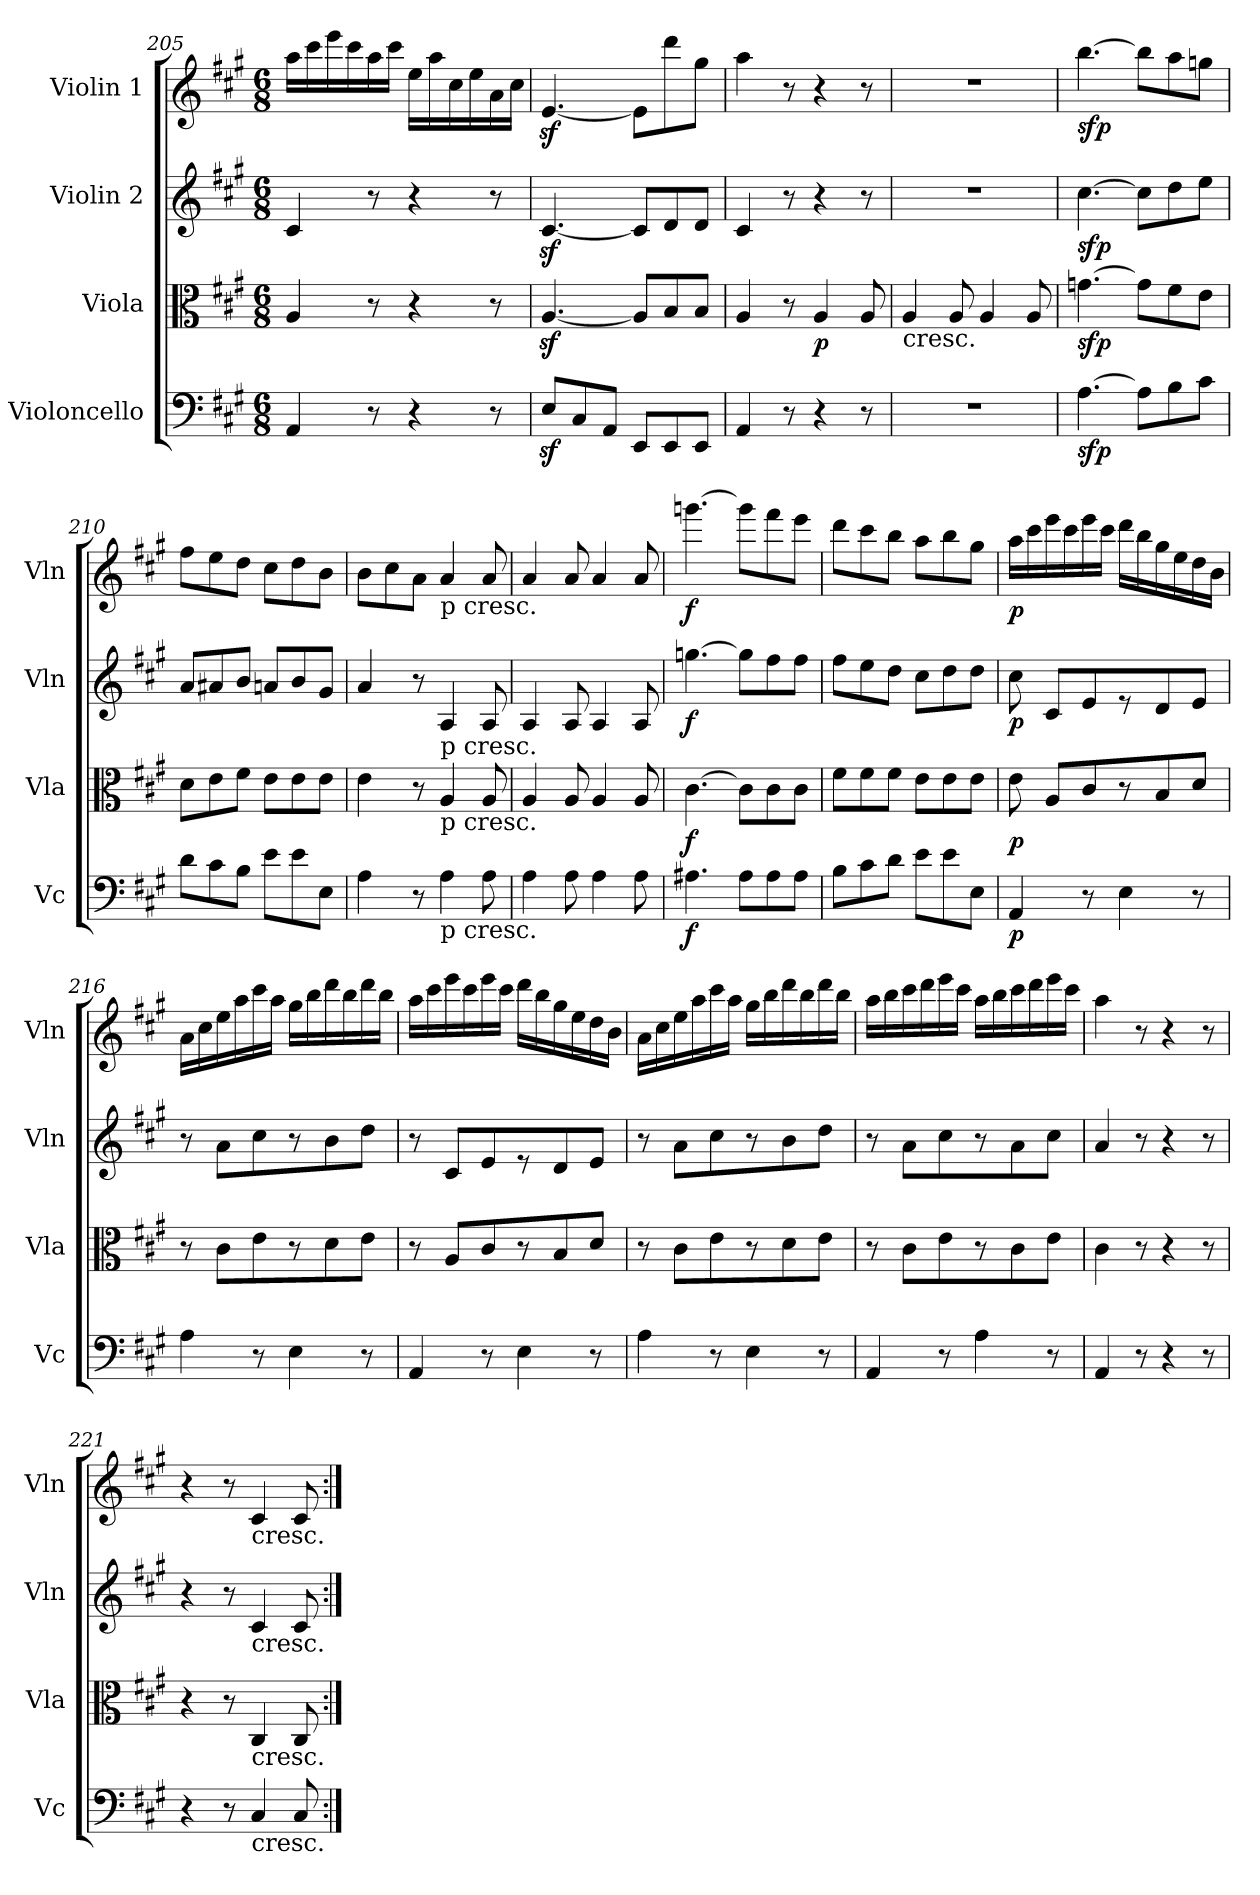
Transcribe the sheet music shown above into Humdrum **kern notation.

**kern	**dynam	**kern	**dynam	**kern	**dynam	**kern	**dynam
*part4	*part4	*part3	*part3	*part2	*part2	*part1	*part1
*staff4	*staff4	*staff3	*staff3	*staff2	*staff2	*staff1	*staff1
*I"Violoncello	*	*I"Viola	*	*I"Violin 2	*	*I"Violin 1	*
*I'Vc	*	*I'Vla	*	*I'Vln	*	*I'Vln	*
!!LO:LB:g=z
*clefF4	*	*clefC3	*	*clefG2	*	*clefG2	*
*k[f#c#g#]	*	*k[f#c#g#]	*	*k[f#c#g#]	*	*k[f#c#g#]	*
*A:	*	*A:	*	*A:	*	*A:	*
*M6/8	*	*M6/8	*	*M6/8	*	*M6/8	*
=205	=205	=205	=205	=205	=205	=205	=205
4AA/	.	4A/	.	4c#/	.	16aa\LL	.
.	.	.	.	.	.	16ccc#\	.
.	.	.	.	.	.	16eee\	.
.	.	.	.	.	.	16ccc#\	.
8r	.	8r	.	8r	.	16aa\	.
.	.	.	.	.	.	16ccc#\JJ	.
4r	.	4r	.	4r	.	16ee\LL	.
.	.	.	.	.	.	16aa\	.
.	.	.	.	.	.	16cc#\	.
.	.	.	.	.	.	16ee\	.
8r	.	8r	.	8r	.	16a\	.
.	.	.	.	.	.	16cc#\JJ	.
!!LO:PB:g=z
=206	=206	=206	=206	=206	=206	=206	=206
8Ez</L	.	[4.Az</	.	[4.c#z</	.	[4.ez</	.
8C#/	.	.	.	.	.	.	.
8AA/J	.	.	.	.	.	.	.
8EE/L	.	8A/L]	.	8c#/L]	.	8e\L]	.
8EE/	.	8B/	.	8d/	.	8ddd\	.
8EE/J	.	8B/J	.	8d/J	.	8gg#\J	.
=207	=207	=207	=207	=207	=207	=207	=207
4AA/	.	4A/	.	4c#/	.	4aa\	.
8r	.	8r	.	8r	.	8r	.
!	!	!	!LO:DY:b	!	!	!	!
4r	.	4A/	p	4r	.	4r	.
8r	.	8A/	.	8r	.	8r	.
=208	=208	=208	=208	=208	=208	=208	=208
!	!	!LO:TX:b:t=cresc.	!	!	!	!	!
2.r	.	4A/	.	2.r	.	2.r	.
.	.	8A/	.	.	.	.	.
.	.	4A/	.	.	.	.	.
.	.	8A/	.	.	.	.	.
=209	=209	=209	=209	=209	=209	=209	=209
!	!LO:DY:b	!	!LO:DY:b	!	!LO:DY:b	!	!LO:DY:b
[4.A\	sfp	[4.gn\	sfp	[4.cc#\	sfp	[4.bb\	sfp
8A\L]	.	8g\L]	.	8cc#\L]	.	8bb\L]	.
8B\	.	8f#\	.	8dd\	.	8aa\	.
8c#\J	.	8e\J	.	8ee\J	.	8ggn\J	.
!!LO:LB:g=z
=210	=210	=210	=210	=210	=210	=210	=210
8d\L	.	8d\L	.	8a/L	.	8ff#\L	.
8c#\	.	8e\	.	8a#X/	.	8ee\	.
8B\J	.	8f#\J	.	8b/J	.	8dd\J	.
8e\L	.	8e\L	.	8an/L	.	8cc#\L	.
8e\	.	8e\	.	8b/	.	8dd\	.
8E\J	.	8e\J	.	8g#/J	.	8b\J	.
!!LO:PB:g=z
=211	=211	=211	=211	=211	=211	=211	=211
4A\	.	4e\	.	4a/	.	8b\L	.
.	.	.	.	.	.	8cc#\	.
8r	.	8r	.	8r	.	8a\J	.
!	!	!	!	!	!	!LO:TX:b:t=p cresc.	!
!	!	!LO:TX:a:t=p cresc.	!	!	!	!	!
!	!	!LO:TX:b:t=p cresc.	!	!	!	!	!
!LO:TX:b:t=p cresc.	!	!	!	!	!	!	!
4A\	.	4A/	.	4A/	.	4a/	.
8A\	.	8A/	.	8A/	.	8a/	.
=212	=212	=212	=212	=212	=212	=212	=212
4A\	.	4A/	.	4A/	.	4a/	.
8A\	.	8A/	.	8A/	.	8a/	.
4A\	.	4A/	.	4A/	.	4a/	.
8A\	.	8A/	.	8A/	.	8a/	.
=213	=213	=213	=213	=213	=213	=213	=213
!	!LO:DY:b	!	!LO:DY:b	!	!LO:DY:b	!	!LO:DY:b
4.A#X\	f	[4.c#\	f	[4.ggn\	f	[4.gggn\	f
8A#\L	.	8c#\L]	.	8gg\L]	.	8ggg\L]	.
8A#\	.	8c#\	.	8ff#\	.	8fff#\	.
8A#\J	.	8c#\J	.	8ff#\J	.	8eee\J	.
=214	=214	=214	=214	=214	=214	=214	=214
8B\L	.	8f#\L	.	8ff#\L	.	8ddd\L	.
8c#\	.	8f#\	.	8ee\	.	8ccc#\	.
8d\J	.	8f#\J	.	8dd\J	.	8bb\J	.
8e\L	.	8e\L	.	8cc#\L	.	8aa\L	.
8e\	.	8e\	.	8dd\	.	8bb\	.
8E\J	.	8e\J	.	8dd\J	.	8gg#\J	.
!!LO:PB:g=z
=215	=215	=215	=215	=215	=215	=215	=215
!	!LO:DY:b	!	!LO:DY:b	!	!LO:DY:b	!	!LO:DY:b
4AA/	p	8e\	p	8cc#\	p	16aa\LL	p
.	.	.	.	.	.	16ccc#\	.
.	.	8A/L	.	8c#/L	.	16eee\	.
.	.	.	.	.	.	16ccc#\	.
8r	.	8c#/	.	8e/	.	16eee\	.
.	.	.	.	.	.	16ccc#\JJ	.
4E\	.	8r	.	8r	.	16ddd\LL	.
.	.	.	.	.	.	16bb\	.
.	.	8B/	.	8d/	.	16gg#\	.
.	.	.	.	.	.	16ee\	.
8r	.	8d/J	.	8e/J	.	16dd\	.
.	.	.	.	.	.	16b\JJ	.
=216	=216	=216	=216	=216	=216	=216	=216
4A\	.	8r	.	8r	.	16a\LL	.
.	.	.	.	.	.	16cc#\	.
.	.	8c#\L	.	8a\L	.	16ee\	.
.	.	.	.	.	.	16aa\	.
8r	.	8e\	.	8cc#\	.	16ccc#\	.
.	.	.	.	.	.	16aa\JJ	.
4E\	.	8r	.	8r	.	16gg#\LL	.
.	.	.	.	.	.	16bb\	.
.	.	8d\	.	8b\	.	16ddd\	.
.	.	.	.	.	.	16bb\	.
8r	.	8e\J	.	8dd\J	.	16ddd\	.
.	.	.	.	.	.	16bb\JJ	.
!!LO:LB:g=z
=217	=217	=217	=217	=217	=217	=217	=217
4AA/	.	8r	.	8r	.	16aa\LL	.
.	.	.	.	.	.	16ccc#\	.
.	.	8A/L	.	8c#/L	.	16eee\	.
.	.	.	.	.	.	16ccc#\	.
8r	.	8c#/	.	8e/	.	16eee\	.
.	.	.	.	.	.	16ccc#\JJ	.
4E\	.	8r	.	8r	.	16ddd\LL	.
.	.	.	.	.	.	16bb\	.
.	.	8B/	.	8d/	.	16gg#\	.
.	.	.	.	.	.	16ee\	.
8r	.	8d/J	.	8e/J	.	16dd\	.
.	.	.	.	.	.	16b\JJ	.
!!LO:PB:g=z
=218	=218	=218	=218	=218	=218	=218	=218
4A\	.	8r	.	8r	.	16a\LL	.
.	.	.	.	.	.	16cc#\	.
.	.	8c#\L	.	8a\L	.	16ee\	.
.	.	.	.	.	.	16aa\	.
8r	.	8e\	.	8cc#\	.	16ccc#\	.
.	.	.	.	.	.	16aa\JJ	.
4E\	.	8r	.	8r	.	16gg#\LL	.
.	.	.	.	.	.	16bb\	.
.	.	8d\	.	8b\	.	16ddd\	.
.	.	.	.	.	.	16bb\	.
8r	.	8e\J	.	8dd\J	.	16ddd\	.
.	.	.	.	.	.	16bb\JJ	.
=219	=219	=219	=219	=219	=219	=219	=219
4AA/	.	8r	.	8r	.	16aa\LL	.
.	.	.	.	.	.	16bb\	.
.	.	8c#\L	.	8a\L	.	16ccc#\	.
.	.	.	.	.	.	16ddd\	.
8r	.	8e\	.	8cc#\	.	16eee\	.
.	.	.	.	.	.	16ccc#\JJ	.
4A\	.	8r	.	8r	.	16aa\LL	.
.	.	.	.	.	.	16bb\	.
.	.	8c#\	.	8a\	.	16ccc#\	.
.	.	.	.	.	.	16ddd\	.
8r	.	8e\J	.	8cc#\J	.	16eee\	.
.	.	.	.	.	.	16ccc#\JJ	.
=220	=220	=220	=220	=220	=220	=220	=220
4AA/	.	4c#\	.	4a/	.	4aa\	.
8r	.	8r	.	8r	.	8r	.
4r	.	4r	.	4r	.	4r	.
8r	.	8r	.	8r	.	8r	.
!!LO:LB:g=z
=221	=221	=221	=221	=221	=221	=221	=221
4r	.	4r	.	4r	.	4r	.
8r	.	8r	.	8r	.	8r	.
!	!	!	!	!	!	!LO:TX:b:t=cresc.	!
!	!	!	!	!LO:TX:b:t=cresc.	!	!	!
!	!	!LO:TX:b:t=cresc.	!	!	!	!	!
!LO:TX:b:t=cresc.	!	!	!	!	!	!	!
4C#/	.	4C#/	.	4c#/	.	4c#/	.
8C#/	.	8C#/	.	8c#/	.	8c#/	.
=:|!	=:|!	=:|!	=:|!	=:|!	=:|!	=:|!	=:|!
*-	*-	*-	*-	*-	*-	*-	*-
